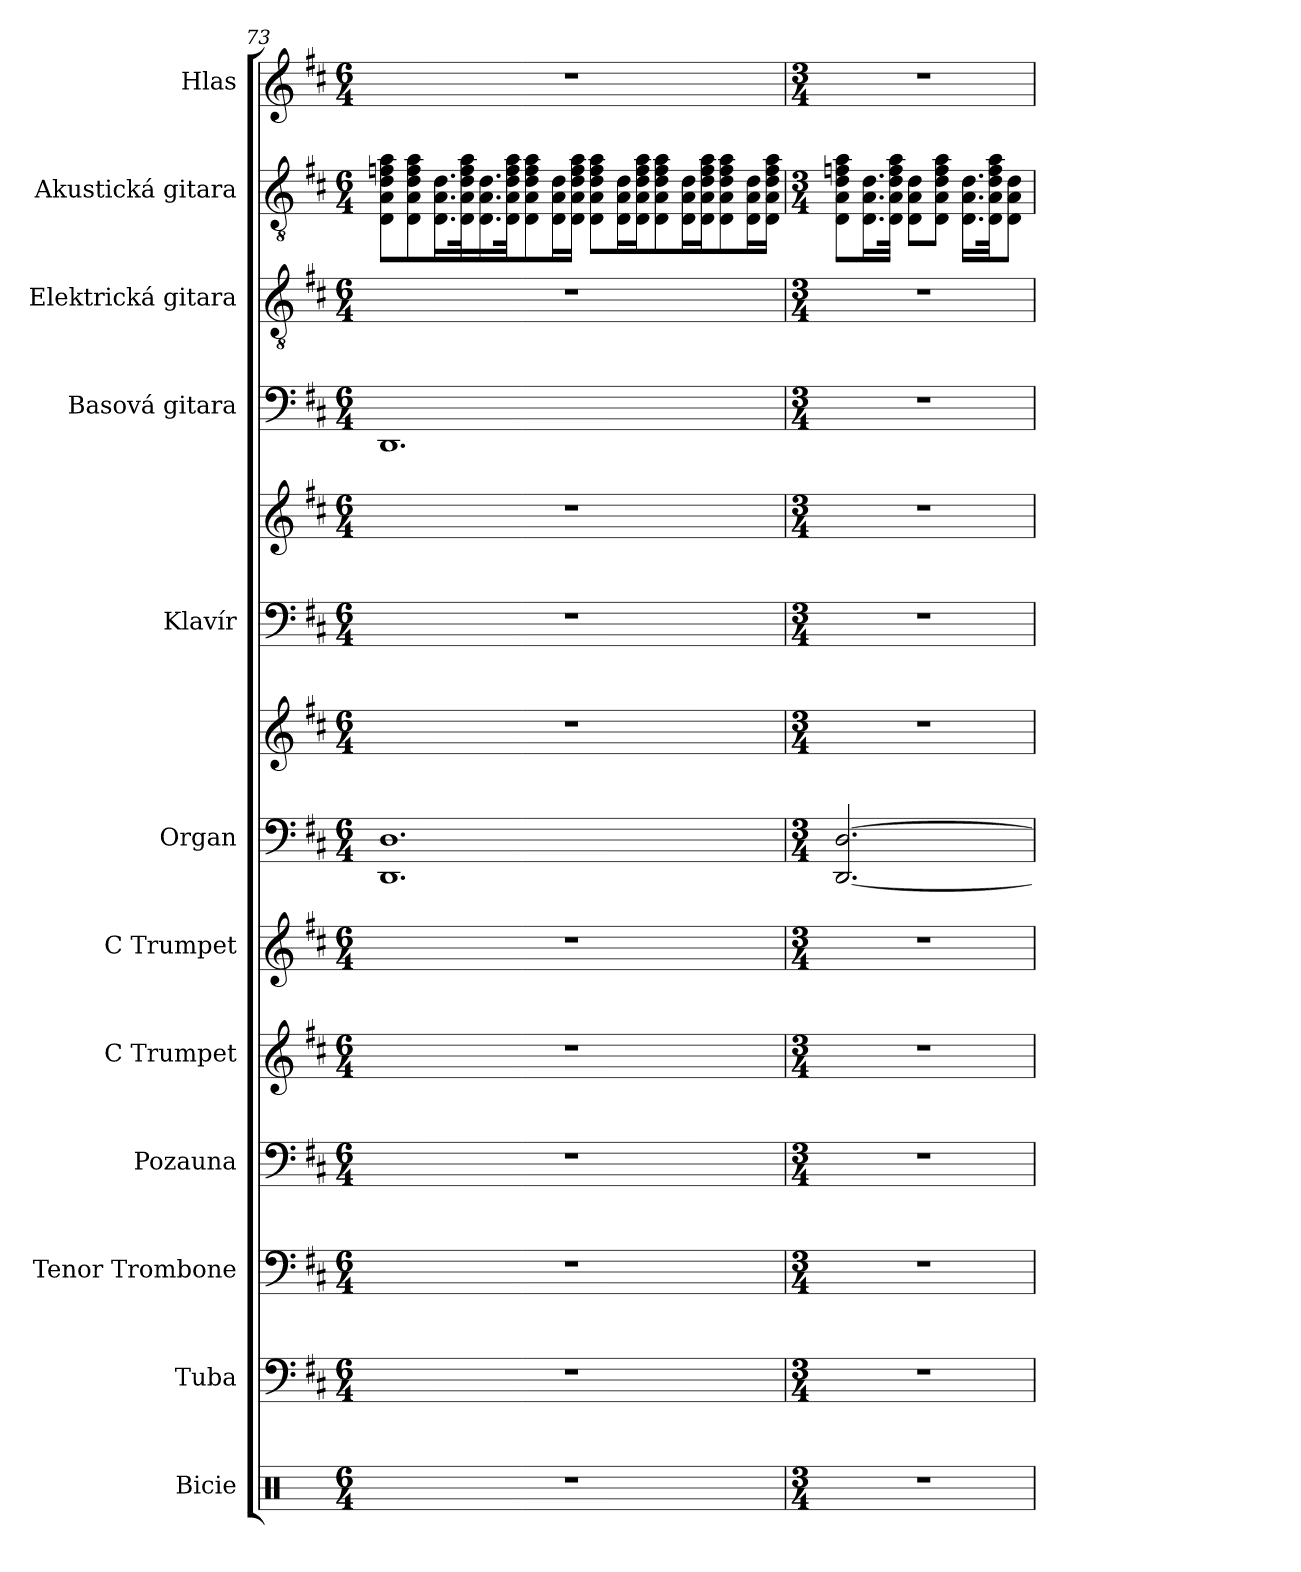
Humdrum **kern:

**kern	**kern	**kern	**kern	**kern	**kern	**kern	**kern	**kern	**kern	**kern	**kern	**kern	**kern
*part12	*part11	*part10	*part9	*part8	*part7	*part6	*part6	*part5	*part5	*part4	*part3	*part2	*part1
*staff14	*staff13	*staff12	*staff11	*staff10	*staff9	*staff8	*staff7	*staff6	*staff5	*staff4	*staff3	*staff2	*staff1
*I"Bicie	*I"Tuba	*I"Tenor Trombone	*I"Pozauna	*I"C Trumpet	*I"C Trumpet	*I"Organ	*	*I"Klavír	*	*I"Basová gitara	*I"Elektrická gitara	*I"Akustická gitara	*I"Hlas
*	*I'Tba.	*I'T. Tbn.	*	*I'C Tpt.	*I'C Tpt.	*I'Org.	*	*I'Kl.	*	*	*	*	*I'Hl.
!!LO:PB:g=z
*clefX	*clefF4	*clefF4	*clefF4	*clefG2	*clefG2	*clefF4	*clefG2	*clefF4	*clefG2	*	*clefGv2	*clefGv2	*clefG2
*	*	*	*	*	*	*	*	*	*	*ITrd7c12	*	*	*
*k[]	*k[f#c#]	*k[f#c#]	*k[f#c#]	*k[f#c#]	*k[f#c#]	*k[f#c#]	*k[f#c#]	*k[f#c#]	*k[f#c#]	*k[f#c#]	*k[f#c#]	*k[f#c#]	*k[f#c#]
*M6/4	*M6/4	*M6/4	*M6/4	*M6/4	*M6/4	*M6/4	*M6/4	*M6/4	*M6/4	*M6/4	*M6/4	*M6/4	*M6/4
=73	=73	=73	=73	=73	=73	=73	=73	=73	=73	=73	=73	=73	=73
*	*	*	*	*	*	*	*	*	*	*	*	*	*^
1.r	1.r	1.r	1.r	1.r	1.r	1.DD 1.D	1.r	1.r	1.r	1.DDD	1.r	8D\ 8A\ 8d\ 8fn\ 8a\L	1.r	2ryy
.	.	.	.	.	.	.	.	.	.	.	.	8D\ 8A\ 8d\ 8f\ 8a\	.	.
.	.	.	.	.	.	.	.	.	.	.	.	16.D\ 16.A\ 16.d\L	.	.
.	.	.	.	.	.	.	.	.	.	.	.	32D\ 32A\ 32d\ 32f\ 32a\K	.	.
.	.	.	.	.	.	.	.	.	.	.	.	16.D\ 16.A\ 16.d\	.	.
.	.	.	.	.	.	.	.	.	.	.	.	32D\ 32A\ 32d\ 32f\ 32a\JK	.	.
*	*	*	*	*	*	*	*	*	*	*	*	*	*MM70	*
.	.	.	.	.	.	.	.	.	.	.	.	8D\ 8A\ 8d\ 8f\ 8a\	.	1ryy
.	.	.	.	.	.	.	.	.	.	.	.	16D\ 16A\ 16d\L	.	.
.	.	.	.	.	.	.	.	.	.	.	.	16D\ 16A\ 16d\ 16f\ 16a\JJ	.	.
.	.	.	.	.	.	.	.	.	.	.	.	8D\ 8A\ 8d\ 8f\ 8a\L	.	.
.	.	.	.	.	.	.	.	.	.	.	.	16D\ 16A\ 16d\L	.	.
.	.	.	.	.	.	.	.	.	.	.	.	16D\ 16A\ 16d\ 16f\ 16a\J	.	.
.	.	.	.	.	.	.	.	.	.	.	.	8D\ 8A\ 8d\ 8f\ 8a\	.	.
.	.	.	.	.	.	.	.	.	.	.	.	16D\ 16A\ 16d\L	.	.
.	.	.	.	.	.	.	.	.	.	.	.	16D\ 16A\ 16d\ 16f\ 16a\J	.	.
.	.	.	.	.	.	.	.	.	.	.	.	8D\ 8A\ 8d\ 8f\ 8a\	.	.
.	.	.	.	.	.	.	.	.	.	.	.	16D\ 16A\ 16d\L	.	.
.	.	.	.	.	.	.	.	.	.	.	.	16D\ 16A\ 16d\ 16f\ 16a\JJ	.	.
*	*	*	*	*	*	*	*	*	*	*	*	*	*v	*v
=74	=74	=74	=74	=74	=74	=74	=74	=74	=74	=74	=74	=74	=74
*M3/4	*M3/4	*M3/4	*M3/4	*M3/4	*M3/4	*M3/4	*M3/4	*M3/4	*M3/4	*M3/4	*M3/4	*M3/4	*M3/4
*	*	*	*	*	*	*	*	*	*	*	*	*	*MM80
2.r	2.r	2.r	2.r	2.r	2.r	[2.DD/ [2.D/	2.r	2.r	2.r	2.r	2.r	8D\ 8A\ 8d\ 8fn\ 8a\L	2.r
.	.	.	.	.	.	.	.	.	.	.	.	16.D\ 16.A\ 16.d\L	.
.	.	.	.	.	.	.	.	.	.	.	.	32D\ 32A\ 32d\ 32f\ 32a\JJk	.
.	.	.	.	.	.	.	.	.	.	.	.	8D\ 8A\ 8d\L	.
.	.	.	.	.	.	.	.	.	.	.	.	8D\ 8A\ 8d\ 8f\ 8a\J	.
.	.	.	.	.	.	.	.	.	.	.	.	16.D\ 16.A\ 16.d\LL	.
.	.	.	.	.	.	.	.	.	.	.	.	32D\ 32A\ 32d\ 32f\ 32a\JK	.
.	.	.	.	.	.	.	.	.	.	.	.	8D\ 8A\ 8d\J	.
=	=	=	=	=	=	=	=	=	=	=	=	=	=
*-	*-	*-	*-	*-	*-	*-	*-	*-	*-	*-	*-	*-	*-
